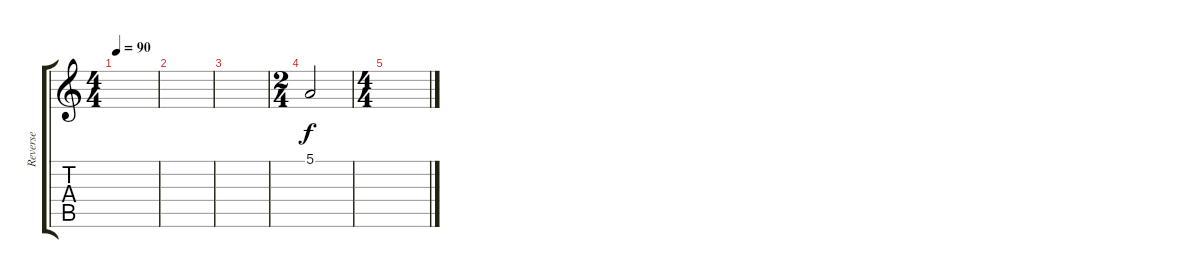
\track ("Reverse" "Reverse") {instrument reversecymbal}
\staff {score tabs}
\tuning (E4 B3 G3 D3 A2 E2) {hide}
\ts (4 4)
\tempo 90
\clef g2
\ks c
|
|
|
\ts (2 4)
5.1.2 |
\ts (4 4)
